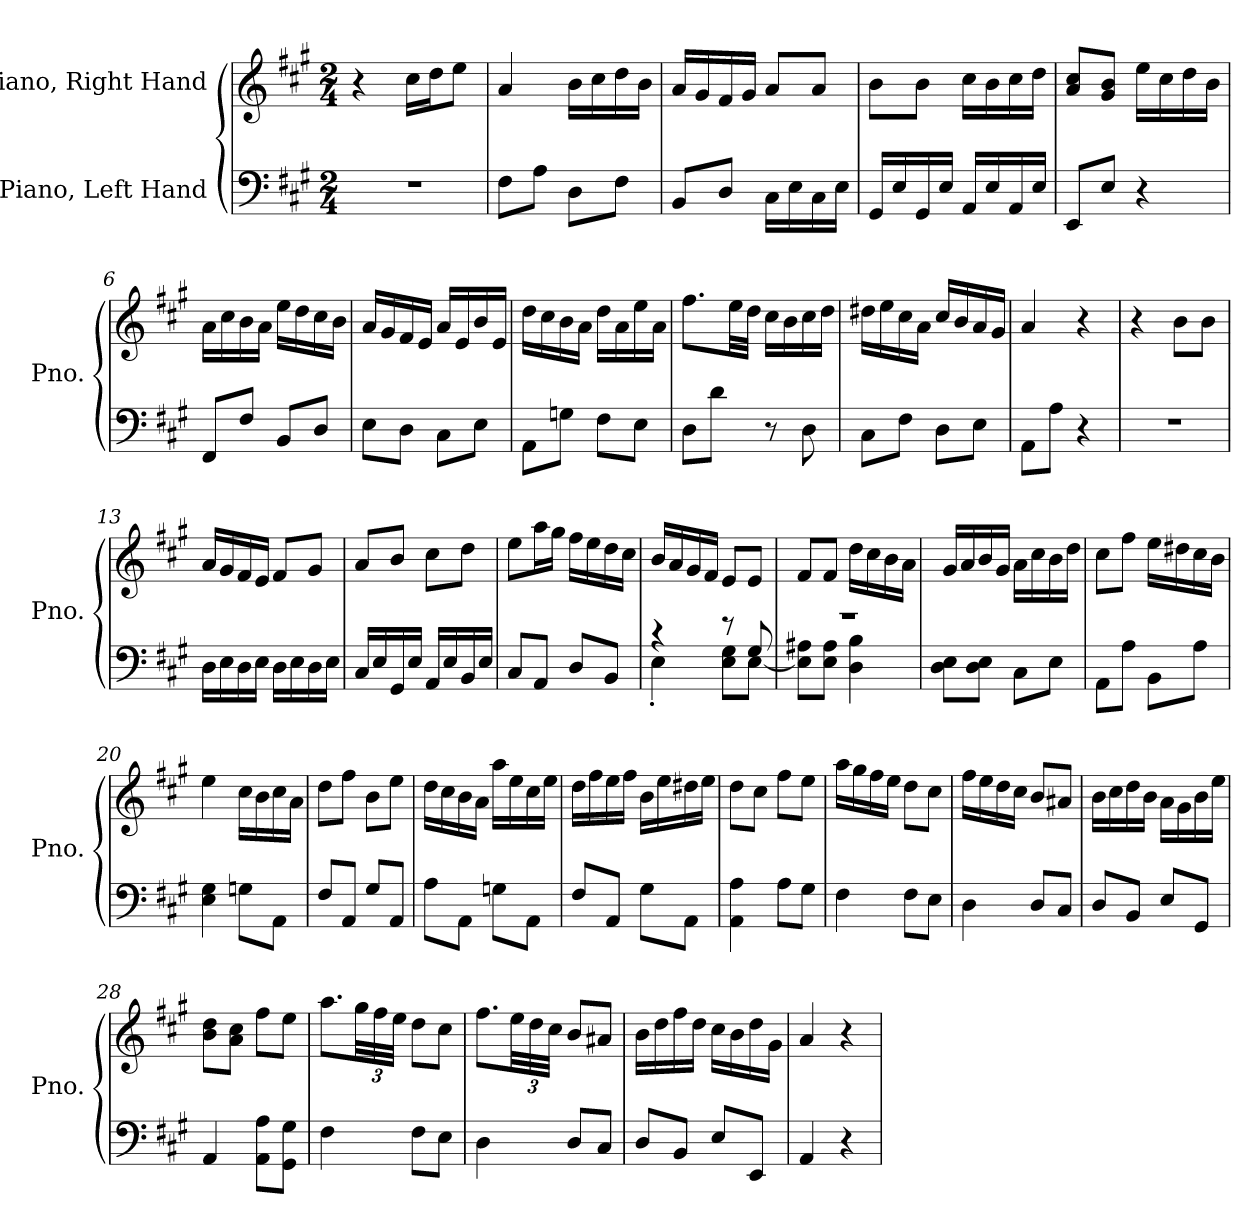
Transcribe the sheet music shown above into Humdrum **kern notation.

**kern	**kern
*part2	*part1
*staff2	*staff1
*I"Piano, Left Hand	*I"Piano, Right Hand
*I'Pno.	*I'Pno.
*clefF4	*clefG2
*k[f#c#g#]	*k[f#c#g#]
*M2/4	*M2/4
*MM100	*MM100
=1	=1
2r	4r
.	16cc#\LL
.	16dd\J
.	8ee\J
=2	=2
8F#\L	4a/
8A\J	.
8D\L	16b\LL
.	16cc#\
8F#\J	16dd\
.	16b\JJ
=3	=3
8BB/L	16a/LL
.	16g#/
8D/J	16f#/
.	16g#/JJ
16C#\LL	8a/L
16E\	.
16C#\	8a/J
16E\JJ	.
=4	=4
16GG#/LL	8b\L
16E/	.
16GG#/	8b\J
16E/JJ	.
16AA/LL	16cc#\LL
16E/	16b\
16AA/	16cc#\
16E/JJ	16dd\JJ
=5	=5
8EE/L	8a/ 8cc#/L
8E/J	8g#/ 8b/J
4r	16ee\LL
.	16cc#\
.	16dd\
.	16b\JJ
!!LO:LB:g=z
=6	=6
8FF#/L	16a\LL
.	16cc#\
8F#/J	16b\
.	16a\JJ
8BB/L	16ee\LL
.	16dd\
8D/J	16cc#\
.	16b\JJ
=7	=7
8E\L	16a/LL
.	16g#/
8D\J	16f#/
.	16e/JJ
8C#\L	16a/LL
.	16e/
8E\J	16b/
.	16e/JJ
=8	=8
8AA\L	16dd\LL
.	16cc#\
8Gn\J	16b\
.	16a\JJ
8F#\L	16dd\LL
.	16a\
8E\J	16ee\
.	16a\JJ
=9	=9
8D\L	8.ff#\L
8d\J	.
.	32ee\LL
.	32dd\JJJ
8r	16cc#\LL
.	16b\
8D\	16cc#\
.	16dd\JJ
=10	=10
8C#\L	16dd#X\LL
.	16ee\
8F#\J	16cc#\
.	16a\JJ
8D\L	16cc#/LL
.	16b/
8E\J	16a/
.	16g#/JJ
!!LO:LB:g=z
=11	=11
8AA\L	4a/
8A\J	.
4r	4r
=12	=12
2r	4r
.	8b\L
.	8b\J
=13	=13
16D\LL	16a/LL
16E\	16g#/
16D\	16f#/
16E\JJ	16e/JJ
16D\LL	8f#/L
16E\	.
16D\	8g#/J
16E\JJ	.
=14	=14
16C#/LL	8a/L
16E/	.
16GG#/	8b/J
16E/JJ	.
16AA/LL	8cc#\L
16E/	.
16BB/	8dd\J
16E/JJ	.
=15	=15
8C#/L	8ee\L
8AA/J	16aa\L
.	16gg#\JJ
8D/L	16ff#\LL
.	16ee\
8BB/J	16dd\
.	16cc#\JJ
=16	=16
*^	*
4r	4E'\	16b/LL
.	.	16a/
.	.	16g#/
.	.	16f#/JJ
8r	8E\ 8G#\L	8e/L
8G#/	[8E\J	8e/J
!!LO:LB:g=z
=17	=17	=17
2r	8E\] 8A#X\L	8f#/L
.	8E\ 8A#\J	8f#/J
.	4D\ 4B\	16dd\LL
.	.	16cc#\
.	.	16b\
.	.	16a\JJ
*v	*v	*
=18	=18
8D\ 8E\L	16g#/LL
.	16a/
8D\ 8E\J	16b/
.	16g#/JJ
8C#\L	16a\LL
.	16cc#\
8E\J	16b\
.	16dd\JJ
=19	=19
8AA\L	8cc#\L
8A\J	8ff#\J
8BB\L	16ee\LL
.	16dd#X\
8A\J	16cc#\
.	16b\JJ
=20	=20
4E\ 4G#\	4ee\
8Gn\L	16cc#\LL
.	16b\
8AA\J	16cc#\
.	16a\JJ
=21	=21
8F#/L	8dd\L
8AA/J	8ff#\J
8G#/L	8b\L
8AA/J	8ee\J
!!LO:LB:g=z
=22	=22
8A\L	16dd\LL
.	16cc#\
8AA\J	16b\
.	16a\JJ
8Gn\L	16aa\LL
.	16ee\
8AA\J	16cc#\
.	16ee\JJ
=23	=23
8F#/L	16dd\LL
.	16ff#\
8AA/J	16ee\
.	16ff#\JJ
8G#\L	16b\LL
.	16ee\
8AA\J	16dd#X\
.	16ee\JJ
=24	=24
4AA\ 4A\	8dd\L
.	8cc#\J
8A\L	8ff#\L
8G#\J	8ee\J
=25	=25
4F#\	16aa\LL
.	16gg#\
.	16ff#\
.	16ee\JJ
8F#\L	8dd\L
8E\J	8cc#\J
=26	=26
4D\	16ff#\LL
.	16ee\
.	16dd\
.	16cc#\JJ
8D/L	8b/L
8C#/J	8a#X/J
!!LO:LB:g=z
=27	=27
8D/L	16b\LL
.	16cc#\
8BB/J	16dd\
.	16b\JJ
8E/L	16a\LL
.	16g#\
8GG#/J	16b\
.	16ee\JJ
=28	=28
4AA/	8b\ 8dd\L
.	8a\ 8cc#\J
8AA\ 8A\L	8ff#\L
8GG#\ 8G#\J	8ee\J
=29	=29
4F#\	8.aa\L
*	*Xbrackettup
.	48gg#\LL
.	48ff#\
.	48ee\JJJ
8F#\L	8dd\L
8E\J	8cc#\J
=30	=30
4D\	8.ff#\L
.	48ee\LL
.	48dd\
.	48cc#\JJJ
8D/L	8b/L
8C#/J	8a#X/J
=31	=31
8D/L	16b\LL
.	16dd\
8BB/J	16ff#\
.	16dd\JJ
8E/L	16cc#\LL
.	16b\
8EE/J	16dd\
.	16g#\JJ
=32	=32
4AA/	4a/
4r	4r
=	=
*-	*-
